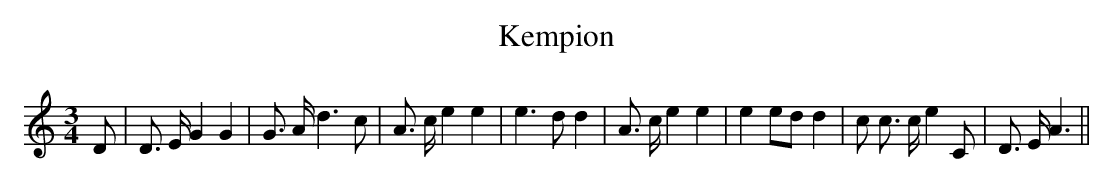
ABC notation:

X:1
T:Kempion
M:3/4
L:1/8
K:C
 D| D3/2 E/2 G2 G2| G3/2 A/2 d3 c| A3/2 c/2 e2 e2| e3 d d2| A3/2 c/2 e2 e2|\
 e2 ed d2| c c3/2 c/2 e2 C| D3/2 E/2 A3||
